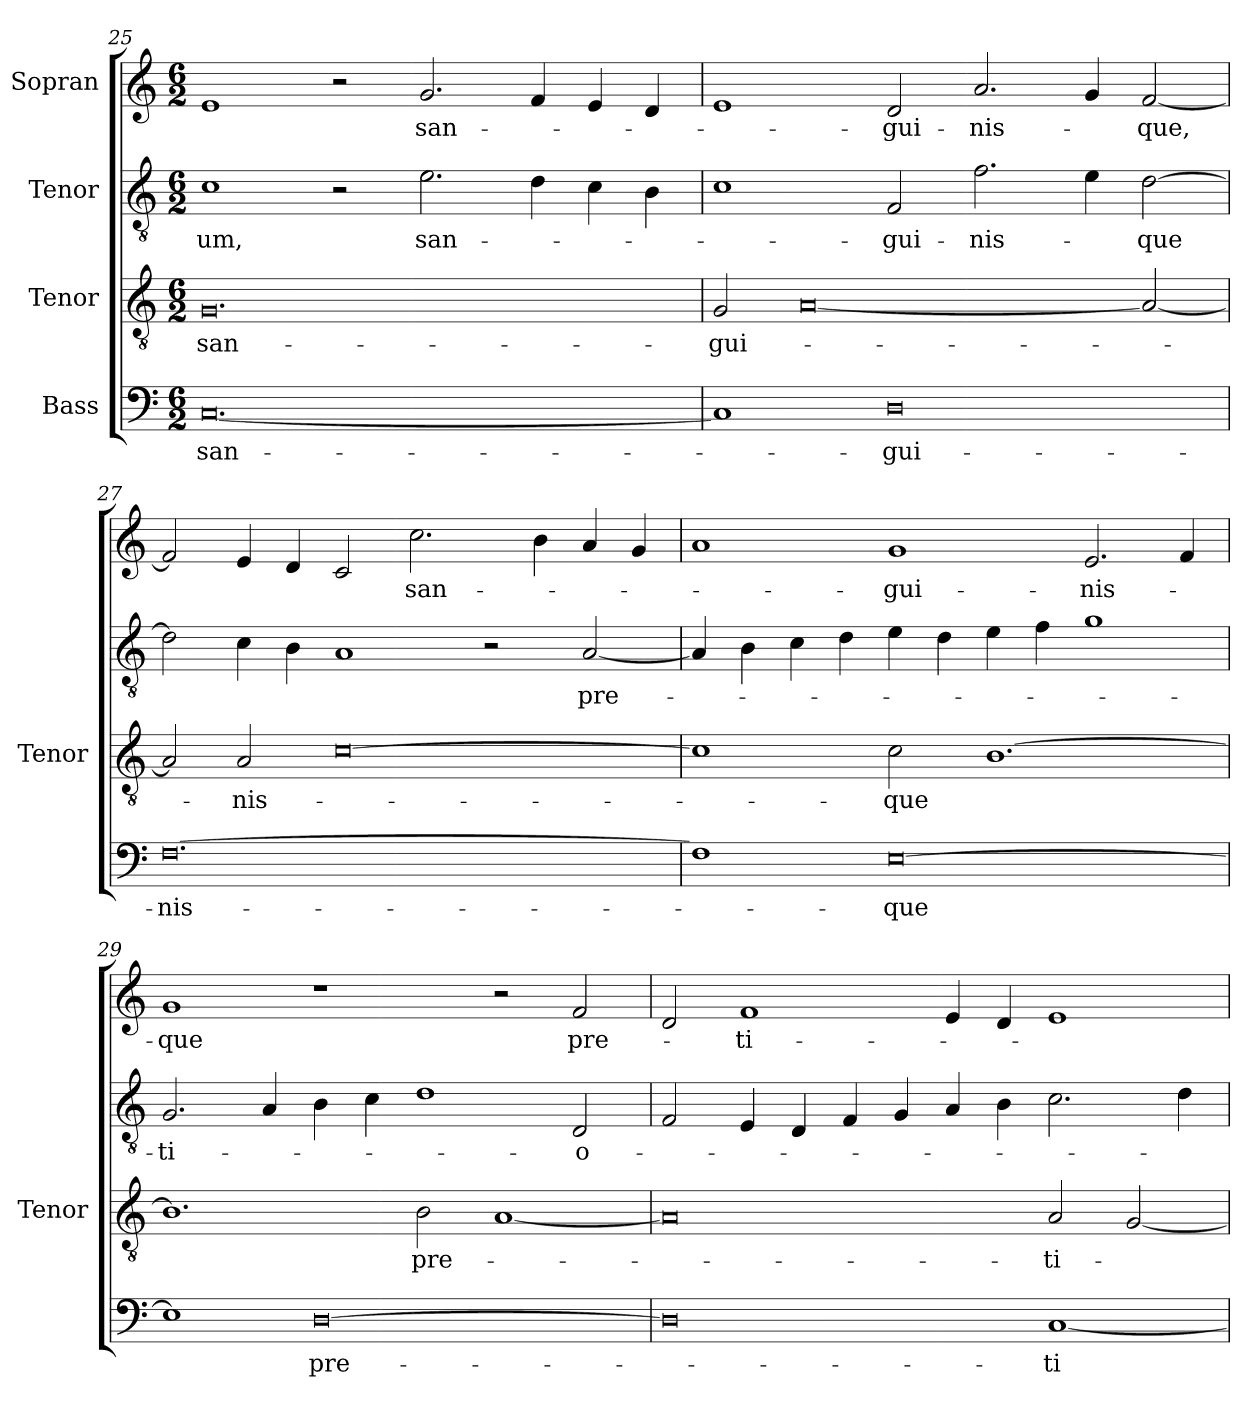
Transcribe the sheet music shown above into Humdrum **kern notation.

**kern	**text	**kern	**text	**kern	**text	**kern	**text
*part4	*part4	*part3	*part3	*part2	*part2	*part1	*part1
*staff4	*staff4	*staff3	*staff3	*staff2	*staff2	*staff1	*staff1
*I"Bass	*	*I"Tenor	*	*I"Tenor	*	*I"Sopran	*
*	*	*I'Tenor	*	*	*	*	*
*clefF4	*	*clefGv2	*	*clefGv2	*	*clefG2	*
*	*	*ITrd7c12	*	*ITrd7c12	*	*	*
*k[]	*	*k[]	*	*k[]	*	*k[]	*
*M6/2	*	*M6/2	*	*M6/2	*	*M6/2	*
=25	=25	=25	=25	=25	=25	=25	=25
!	!LO:LY:b:color=#000000	!	!	!	!	!	!
!	!	!	!LO:LY:b:color=#000000	!	!	!	!
!	!	!	!	!	!LO:LY:b:color=#000000	!	!
[<0.Ci	san-	0.GGi	san-	1Ci	-um,	1ei	.
.	.	.	.	2r	.	2r	.
!	!	!	!	!	!LO:LY:b:color=#000000	!	!
!	!	!	!	!	!	!	!LO:LY:b:color=#000000
.	.	.	.	2.Ei\	san-	2.gi/	san-
.	.	.	.	4Di\	.	4fi/	.
.	.	.	.	4Ci\	.	4ei/	.
.	.	.	.	4BBi\	.	4di/	.
!!LO:LB:g=z
=26	=26	=26	=26	=26	=26	=26	=26
!	!	!	!LO:LY:b:color=#000000	!	!	!	!
1Ci]	.	2GGi/	-gui-	1Ci	.	1ei	.
.	.	[<0AAi	.	.	.	.	.
!	!LO:LY:b:color=#000000	!	!	!	!	!	!
!	!	!	!	!	!LO:LY:b:color=#000000	!	!
!	!	!	!	!	!	!	!LO:LY:b:color=#000000
0Di	-gui-	.	.	2FFi/	-gui-	2di/	-gui-
!	!	!	!	!	!LO:LY:b:color=#000000	!	!
!	!	!	!	!	!	!	!LO:LY:b:color=#000000
.	.	.	.	2.Fi\	-nis-	2.ai/	-nis-
.	.	.	.	4Ei\	.	4gi/	.
!	!	!	!	!	!LO:LY:b:color=#000000	!	!
!	!	!	!	!	!	!	!LO:LY:b:color=#000000
.	.	2AAi/_<	.	[>2Di\	-que	[<2fi/	-que,
=27	=27	=27	=27	=27	=27	=27	=27
!	!LO:LY:b:color=#000000	!	!	!	!	!	!
[<0.Fi	-nis-	2AAi/]	.	2Di\]	.	2fi/]	.
!	!	!	!LO:LY:b:color=#000000	!	!	!	!
.	.	2AAi/	-nis-	4Ci\	.	4ei/	.
.	.	.	.	4BBi\	.	4di/	.
.	.	[>0Ci	.	1AAi	.	2ci/	.
!	!	!	!	!	!	!	!LO:LY:b:color=#000000
.	.	.	.	.	.	2.cci\	san-
.	.	.	.	2r	.	.	.
.	.	.	.	.	.	4bi\	.
!	!	!	!	!	!LO:LY:b:color=#000000	!	!
.	.	.	.	[<2AAi/	pre-	4ai/	.
.	.	.	.	.	.	4gi/	.
=28	=28	=28	=28	=28	=28	=28	=28
1Fi]	.	1Ci]	.	4AAi/]	.	1ai	.
.	.	.	.	4BBi\	.	.	.
.	.	.	.	4Ci\	.	.	.
.	.	.	.	4Di\	.	.	.
!	!LO:LY:b:color=#000000	!	!	!	!	!	!
!	!	!	!LO:LY:b:color=#000000	!	!	!	!
!	!	!	!	!	!	!	!LO:LY:b:color=#000000
[>0Ei	-que	2Ci\	-que	4Ei\	.	1gi	-gui-
.	.	.	.	4Di\	.	.	.
.	.	[>1.BBi	.	4Ei\	.	.	.
.	.	.	.	4Fi\	.	.	.
!	!	!	!	!	!	!	!LO:LY:b:color=#000000
.	.	.	.	1Gi	.	2.ei/	-nis-
.	.	.	.	.	.	4fi/	.
=29	=29	=29	=29	=29	=29	=29	=29
!	!	!	!	!	!LO:LY:b:color=#000000	!	!
!	!	!	!	!	!	!	!LO:LY:b:color=#000000
1Ei]	.	1.BBi]	.	2.GGi/	-ti-	1gi	-que
.	.	.	.	4AAi/	.	.	.
!	!LO:LY:b:color=#000000	!	!	!	!	!	!
[>0Di	pre-	.	.	4BBi\	.	1r	.
.	.	.	.	4Ci\	.	.	.
!	!	!	!LO:LY:b:color=#000000	!	!	!	!
.	.	2BBi\	pre-	1Di	.	.	.
.	.	[<1AAi	.	.	.	2r	.
!	!	!	!	!	!LO:LY:b:color=#000000	!	!
!	!	!	!	!	!	!	!LO:LY:b:color=#000000
.	.	.	.	2DDi/	-o-	2fi/	pre-
=30	=30	=30	=30	=30	=30	=30	=30
0Di]	.	0AAi]	.	2FFi/	.	2di/	.
!	!	!	!	!	!	!	!LO:LY:b:color=#000000
.	.	.	.	4EEi/	.	1fi	-ti-
.	.	.	.	4DDi/	.	.	.
.	.	.	.	4FFi/	.	.	.
.	.	.	.	4GGi/	.	.	.
.	.	.	.	4AAi/	.	4ei/	.
.	.	.	.	4BBi\	.	4di/	.
!	!LO:LY:b:color=#000000	!	!	!	!	!	!
!	!	!	!LO:LY:b:color=#000000	!	!	!	!
[<1Ci	-ti-	2AAi/	-ti-	2.Ci\	.	1ei	.
.	.	[<2GGi/	.	.	.	.	.
.	.	.	.	4Di\	.	.	.
=	=	=	=	=	=	=	=
*-	*-	*-	*-	*-	*-	*-	*-
